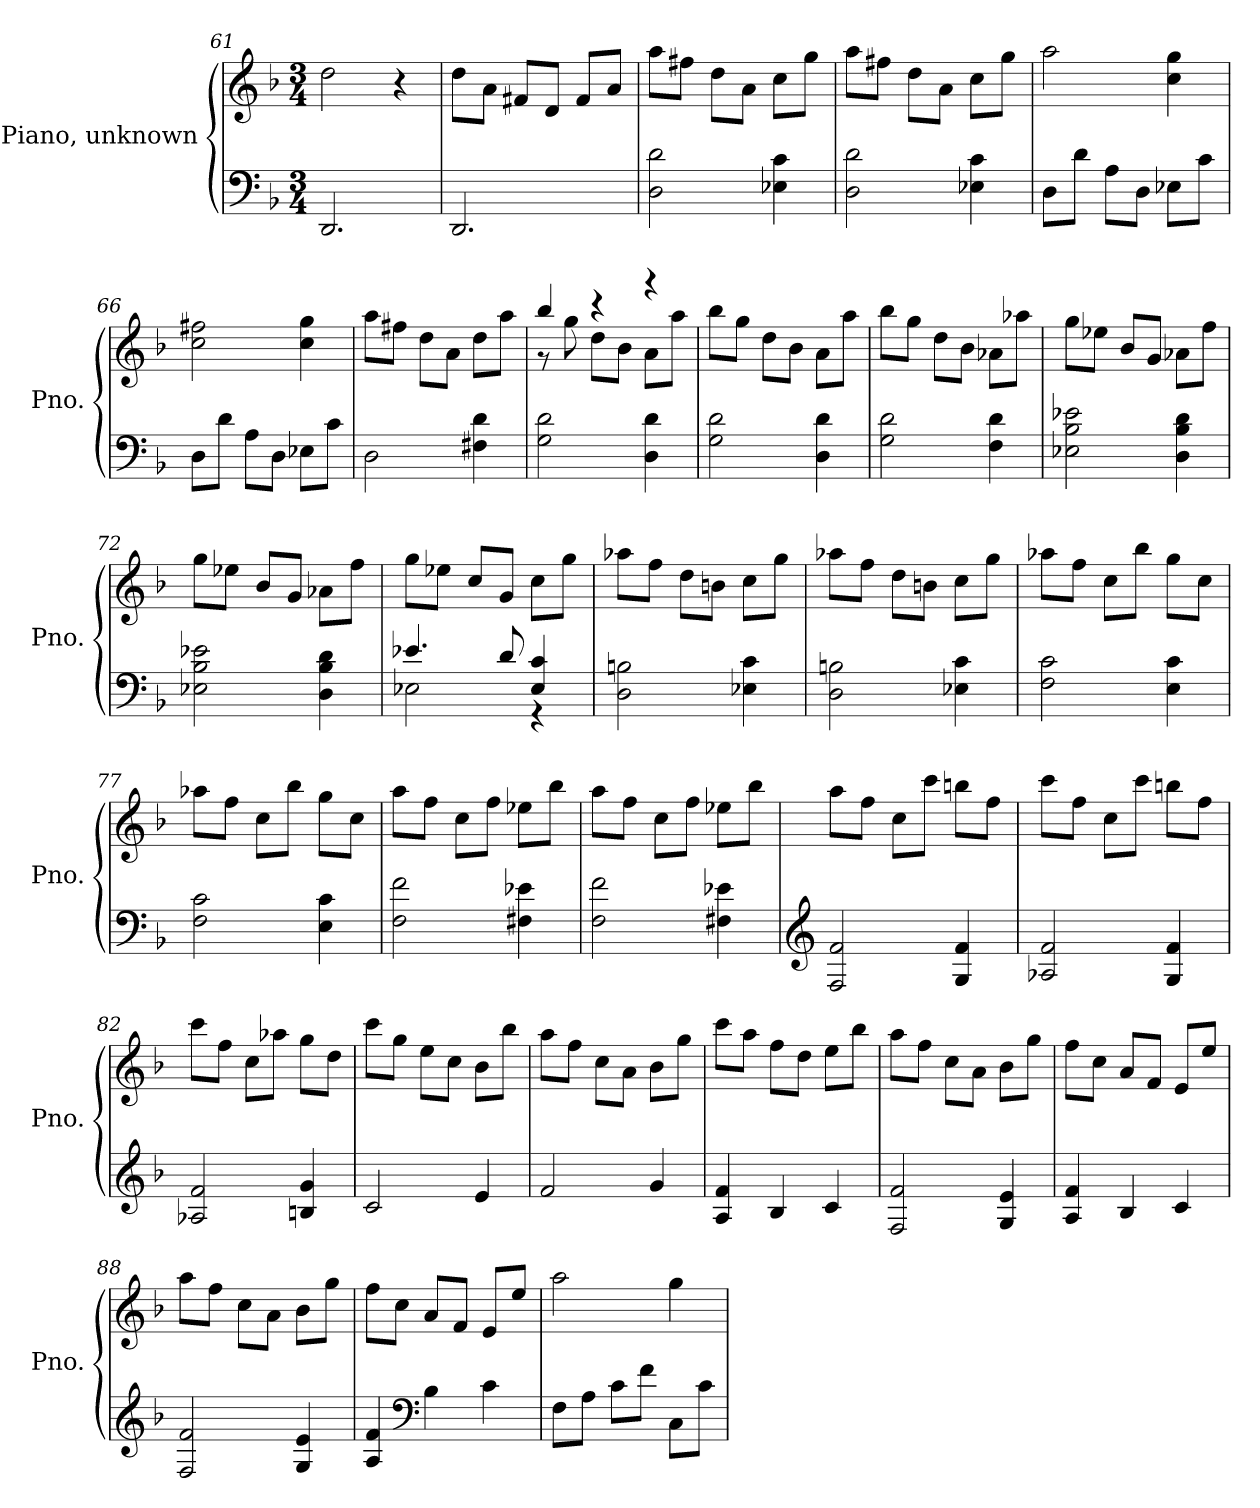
**kern	**kern
*part1	*part1
*staff2	*staff1
*I"Piano, unknown	*
*I'Pno.	*
*clefF4	*clefG2
*k[b-]	*k[b-]
*M3/4	*M3/4
=61	=61
2.DD/	2dd\
.	4r
=62	=62
2.DD/	8dd\L
.	8a\J
.	8f#X/L
.	8d/J
.	8f#/L
.	8a/J
=63	=63
2D\ 2d\	8aa\L
.	8ff#X\J
.	8dd\L
.	8a\J
4E-X\ 4c\	8cc\L
.	8gg\J
=64	=64
2D\ 2d\	8aa\L
.	8ff#X\J
.	8dd\L
.	8a\J
4E-X\ 4c\	8cc\L
.	8gg\J
!!LO:LB:g=z
=65	=65
8D\L	2aa\
8d\J	.
8A\L	.
8D\J	.
8E-X\L	4cc\ 4gg\
8c\J	.
=66	=66
8D\L	2cc\ 2ff#X\
8d\J	.
8A\L	.
8D\J	.
8E-X\L	4cc\ 4gg\
8c\J	.
=67	=67
2D\	8aa\L
.	8ff#X\J
.	8dd\L
.	8a\J
4F#X\ 4d\	8dd\L
.	8aa\J
=68	=68
*	*^
2G\ 2d\	4bb-/	8r
.	.	8gg\
.	4r	8dd\L
.	.	8b-\J
4D\ 4d\	4r	8a\L
.	.	8aa\J
*	*v	*v
=69	=69
2G\ 2d\	8bb-\L
.	8gg\J
.	8dd\L
.	8b-\J
4D\ 4d\	8a\L
.	8aa\J
=70	=70
2G\ 2d\	8bb-\L
.	8gg\J
.	8dd\L
.	8b-\J
4F\ 4d\	8a-X\L
.	8aa-X\J
!!LO:LB:g=z
=71	=71
2E-X\ 2B-\ 2e-X\	8gg\L
.	8ee-X\J
.	8b-/L
.	8g/J
4D\ 4B-\ 4d\	8a-X\L
.	8ff\J
=72	=72
2E-X\ 2B-\ 2e-X\	8gg\L
.	8ee-X\J
.	8b-/L
.	8g/J
4D\ 4B-\ 4d\	8a-X\L
.	8ff\J
=73	=73
*^	*
4.e-X/	2E-X\	8gg\L
.	.	8ee-X\J
.	.	8cc/L
8d/	.	8g/J
4E-/ 4c/	4r	8cc\L
.	.	8gg\J
*v	*v	*
=74	=74
2D\ 2Bn\	8aa-X\L
.	8ff\J
.	8dd\L
.	8bn\J
4E-X\ 4c\	8cc\L
.	8gg\J
=75	=75
2D\ 2Bn\	8aa-X\L
.	8ff\J
.	8dd\L
.	8bn\J
4E-X\ 4c\	8cc\L
.	8gg\J
!!LO:LB:g=z
=76	=76
2F\ 2c\	8aa-X\L
.	8ff\J
.	8cc\L
.	8bb-\J
4E\ 4c\	8gg\L
.	8cc\J
=77	=77
2F\ 2c\	8aa-X\L
.	8ff\J
.	8cc\L
.	8bb-\J
4E\ 4c\	8gg\L
.	8cc\J
=78	=78
2F\ 2f\	8aa\L
.	8ff\J
.	8cc\L
.	8ff\J
4F#X\ 4e-X\	8ee-X\L
.	8bb-\J
=79	=79
2F\ 2f\	8aa\L
.	8ff\J
.	8cc\L
.	8ff\J
4F#X\ 4e-X\	8ee-X\L
.	8bb-\J
=80	=80
*clefG2	*
2F/ 2f/	8aa\L
.	8ff\J
.	8cc\L
.	8ccc\J
4G/ 4f/	8bbn\L
.	8ff\J
=81	=81
2A-X/ 2f/	8ccc\L
.	8ff\J
.	8cc\L
.	8ccc\J
4G/ 4f/	8bbn\L
.	8ff\J
!!LO:LB:g=z
=82	=82
2A-X/ 2f/	8ccc\L
.	8ff\J
.	8cc\L
.	8aa-X\J
4Bn/ 4g/	8gg\L
.	8dd\J
=83	=83
2c/	8ccc\L
.	8gg\J
.	8ee\L
.	8cc\J
4e/	8b-\L
.	8bb-\J
=84	=84
2f/	8aa\L
.	8ff\J
.	8cc\L
.	8a\J
4g/	8b-\L
.	8gg\J
=85	=85
4A/ 4f/	8ccc\L
.	8aa\J
4B-/	8ff\L
.	8dd\J
4c/	8ee\L
.	8bb-\J
=86	=86
2F/ 2f/	8aa\L
.	8ff\J
.	8cc\L
.	8a\J
4G/ 4e/	8b-\L
.	8gg\J
=87	=87
4A/ 4f/	8ff\L
.	8cc\J
4B-/	8a/L
.	8f/J
4c/	8e/L
.	8ee/J
!!LO:PB:g=z
=88	=88
2F/ 2f/	8aa\L
.	8ff\J
.	8cc\L
.	8a\J
4G/ 4e/	8b-\L
.	8gg\J
=89	=89
4A/ 4f/	8ff\L
.	8cc\J
*clefF4	*
4B-\	8a/L
.	8f/J
4c\	8e/L
.	8ee/J
=90	=90
8F\L	2aa\
8A\J	.
8c\L	.
8f\J	.
8C\L	4gg\
8c\J	.
=	=
*-	*-
